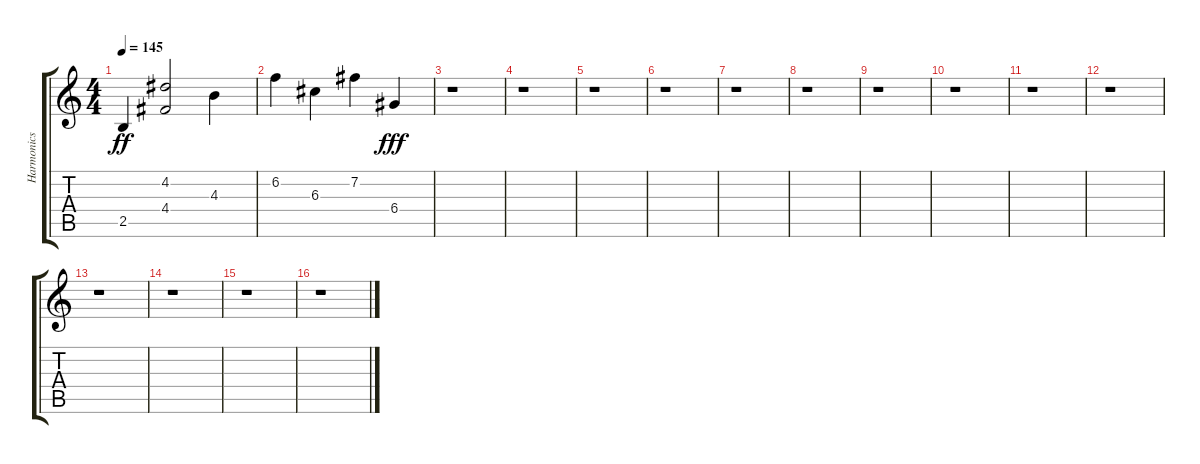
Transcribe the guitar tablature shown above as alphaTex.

\track ("Harmonics" "Harmonics") {instrument guitarharmonics}
\staff {score tabs}
\tuning (E4 B3 G3 D3 A2 E2) {hide}
\ts (4 4)
\tempo 145
\clef g2
\ks c
2.5.4{dy ff} (4.2 4.4).2 4.3.4 |
6.2.4 6.3.4 7.2.4 6.4.4{dy fff} |
r.1 |
r.1 |
r.1 |
r.1 |
r.1 |
r.1 |
r.1 |
r.1 |
r.1 |
r.1 |
r.1 |
r.1 |
r.1 |
r.1
